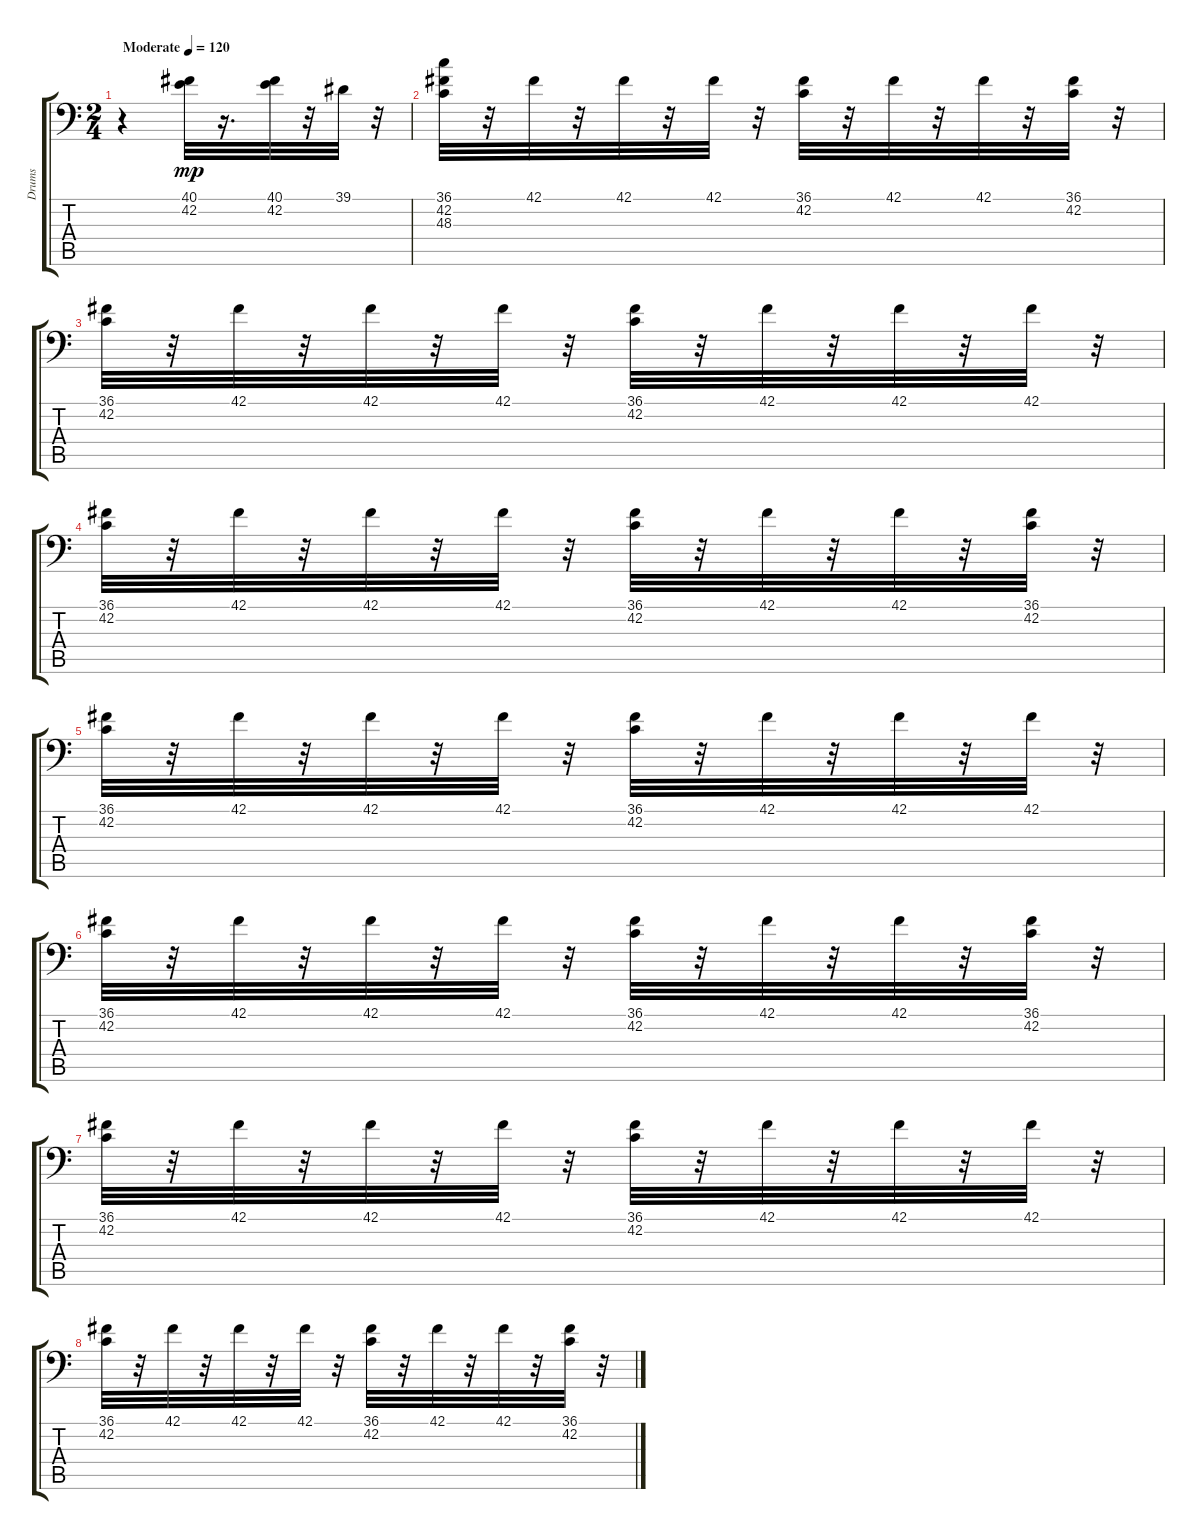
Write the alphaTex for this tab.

\track ("Drums" "Drums") {instrument acousticgrandpiano}
\staff {score tabs}
\tuning (C-1 C-1 C-1 C-1 C-1 C-1) {hide}
\ts (2 4)
\tempo (120 "Moderate")
\clef f4
\ks c
r.4{dy mp instrument acousticgrandpiano} (40.1 42.2).32 r.16{d} (40.1 42.2).32 r.32 39.1.32 r.32 |
(36.1 42.2 48.3).32 r.32 42.1.32 r.32 42.1.32 r.32 42.1.32 r.32 (36.1 42.2).32 r.32 42.1.32 r.32 42.1.32 r.32 (36.1 42.2).32 r.32 |
(36.1 42.2).32 r.32 42.1.32 r.32 42.1.32 r.32 42.1.32 r.32 (36.1 42.2).32 r.32 42.1.32 r.32 42.1.32 r.32 42.1.32 r.32 |
(36.1 42.2).32 r.32 42.1.32 r.32 42.1.32 r.32 42.1.32 r.32 (36.1 42.2).32 r.32 42.1.32 r.32 42.1.32 r.32 (36.1 42.2).32 r.32 |
(36.1 42.2).32 r.32 42.1.32 r.32 42.1.32 r.32 42.1.32 r.32 (36.1 42.2).32 r.32 42.1.32 r.32 42.1.32 r.32 42.1.32 r.32 |
(36.1 42.2).32 r.32 42.1.32 r.32 42.1.32 r.32 42.1.32 r.32 (36.1 42.2).32 r.32 42.1.32 r.32 42.1.32 r.32 (36.1 42.2).32 r.32 |
(36.1 42.2).32 r.32 42.1.32 r.32 42.1.32 r.32 42.1.32 r.32 (36.1 42.2).32 r.32 42.1.32 r.32 42.1.32 r.32 42.1.32 r.32 |
(36.1 42.2).32 r.32 42.1.32 r.32 42.1.32 r.32 42.1.32 r.32 (36.1 42.2).32 r.32 42.1.32 r.32 42.1.32 r.32 (36.1 42.2).32 r.32
